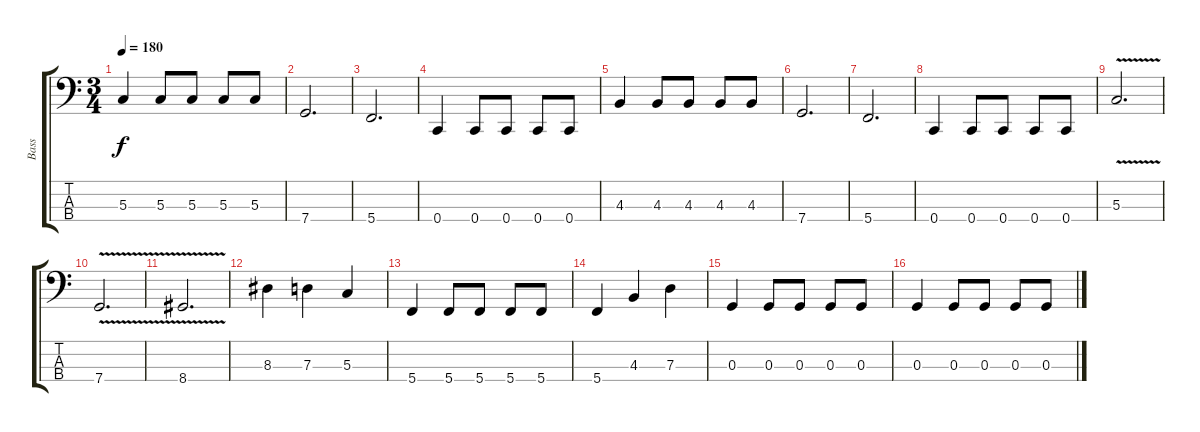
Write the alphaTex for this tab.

\track ("Bass" "Bass") {instrument electricbassfinger}
\staff {score tabs}
\tuning (F2 C2 G1 C1) {hide}
\ts (3 4)
\tempo 180
\clef f4
\ks c
5.3.4{dy f} 5.3.8 5.3.8 5.3.8 5.3.8 |
7.4.2{d} |
5.4.2{d} |
0.4.4 0.4.8 0.4.8 0.4.8 0.4.8 |
4.3.4 4.3.8 4.3.8 4.3.8 4.3.8 |
7.4.2{d} |
5.4.2{d} |
0.4.4 0.4.8 0.4.8 0.4.8 0.4.8 |
5.3{v}.2{d} |
7.4{v}.2{d} |
8.4{v}.2{d} |
8.3.4 7.3.4 5.3.4 |
5.4.4 5.4.8 5.4.8 5.4.8 5.4.8 |
5.4.4 4.3.4 7.3.4 |
0.3.4 0.3.8 0.3.8 0.3.8 0.3.8 |
0.3.4 0.3.8 0.3.8 0.3.8 0.3.8
